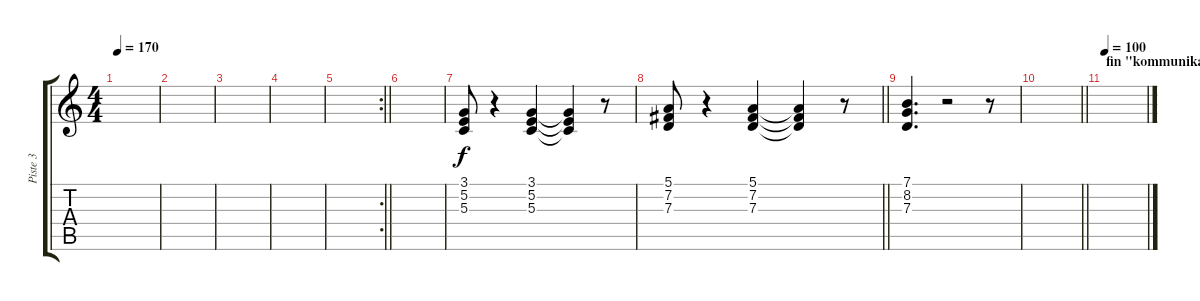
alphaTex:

\track ("Piste 3" "Piste 3") {instrument flute}
\staff {score tabs}
\tuning (E4 B3 G3 D3 A2 E2) {hide}
\ts (4 4)
\tempo 170
\clef g2
\ks c
|
|
|
|
\rc 2
\barLineRight lightlight
|
|
(3.1 5.2 5.3).8 r.4 (3.1 5.2 5.3).4 (3.1{t} 5.2{t} 5.3{t}).4 r.8 |
\barLineRight lightlight
(5.1 7.2 7.3).8 r.4 (5.1 7.2 7.3).4 (5.1{t} 7.2{t} 7.3{t}).4 r.8 |
(7.1 8.2 7.3).4{d} r.2 r.8 |
\barLineRight lightlight
|
\section ("" "fin \"kommunikativ grobzudig\"")
\tempo 100
